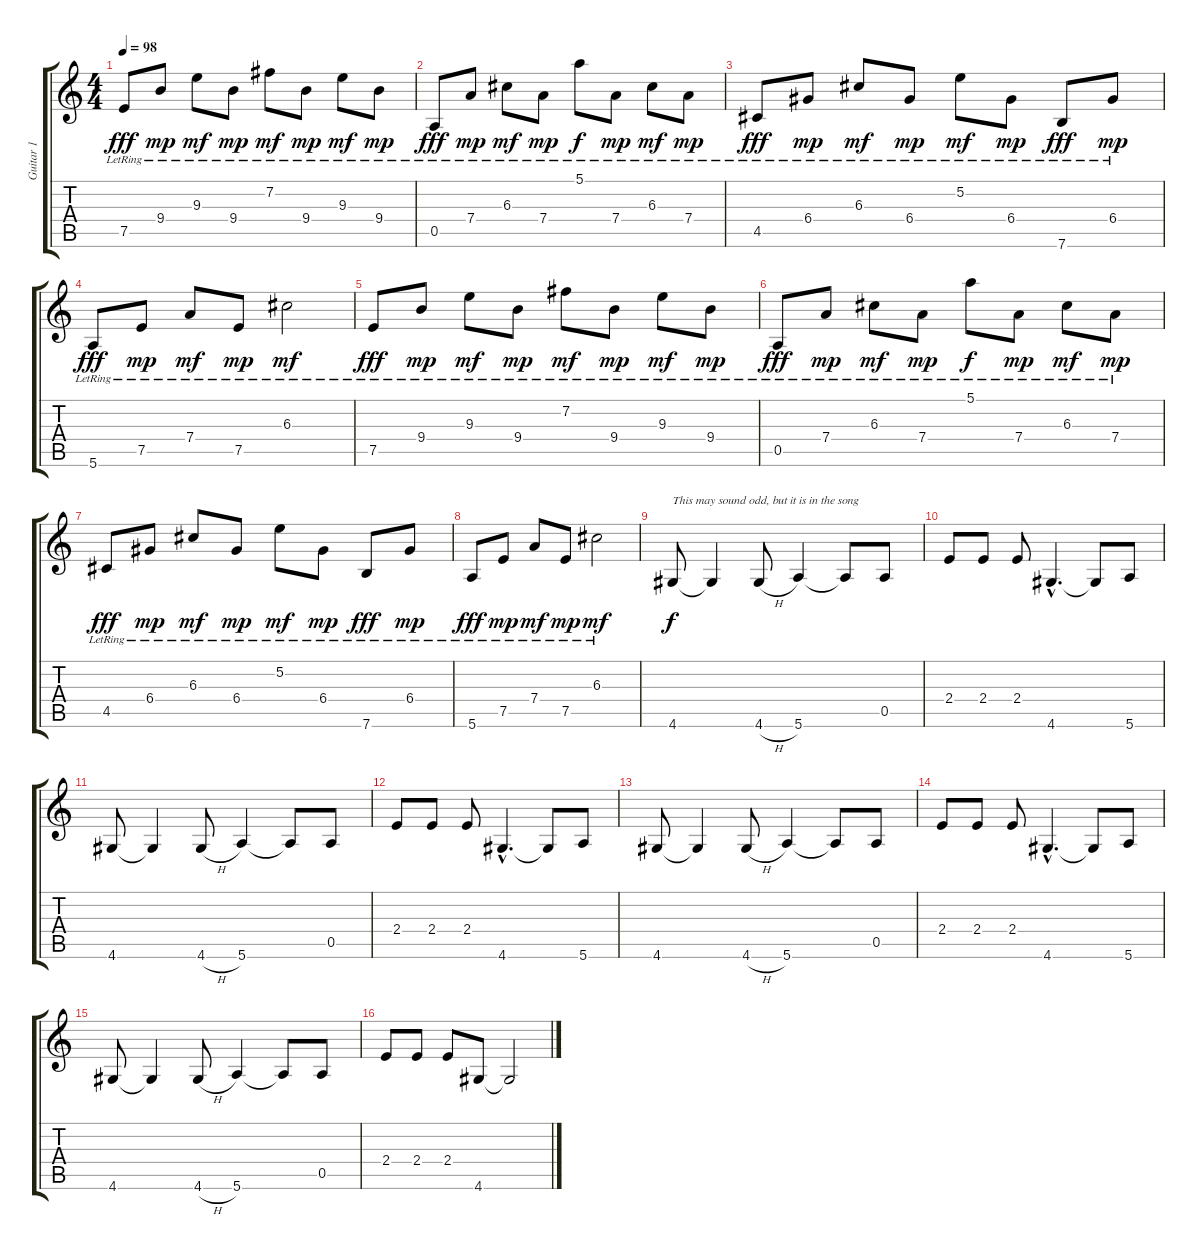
\track ("Guitar 1" "Guitar 1") {instrument electricguitarjazz}
\staff {score tabs}
\tuning (E4 B3 G3 D3 A2 E2) {hide}
\ts (4 4)
\tempo 98
\clef g2
\ks c
7.5{lr}.8{dy fff volume 14} 9.4{lr}.8{dy mp} 9.3{lr}.8{dy mf} 9.4{lr}.8{dy mp} 7.2{lr}.8{dy mf} 9.4{lr}.8{dy mp} 9.3{lr}.8{dy mf} 9.4{lr}.8{dy mp} |
0.5{lr}.8{dy fff} 7.4{lr}.8{dy mp} 6.3{lr}.8{dy mf} 7.4{lr}.8{dy mp} 5.1{lr}.8{dy f} 7.4{lr}.8{dy mp} 6.3{lr}.8{dy mf} 7.4{lr}.8{dy mp} |
4.5{lr}.8{dy fff} 6.4{lr}.8{dy mp} 6.3{lr}.8{dy mf} 6.4{lr}.8{dy mp} 5.2{lr}.8{dy mf} 6.4{lr}.8{dy mp} 7.6{lr}.8{dy fff} 6.4{lr}.8{dy mp} |
5.6{lr}.8{dy fff} 7.5{lr}.8{dy mp} 7.4{lr}.8{dy mf} 7.5{lr}.8{dy mp} 6.3{lr}.2{dy mf} |
7.5{lr}.8{dy fff} 9.4{lr}.8{dy mp} 9.3{lr}.8{dy mf} 9.4{lr}.8{dy mp} 7.2{lr}.8{dy mf} 9.4{lr}.8{dy mp} 9.3{lr}.8{dy mf} 9.4{lr}.8{dy mp} |
0.5{lr}.8{dy fff} 7.4{lr}.8{dy mp} 6.3{lr}.8{dy mf} 7.4{lr}.8{dy mp} 5.1{lr}.8{dy f} 7.4{lr}.8{dy mp} 6.3{lr}.8{dy mf} 7.4{lr}.8{dy mp} |
4.5{lr}.8{dy fff} 6.4{lr}.8{dy mp} 6.3{lr}.8{dy mf} 6.4{lr}.8{dy mp} 5.2{lr}.8{dy mf} 6.4{lr}.8{dy mp} 7.6{lr}.8{dy fff} 6.4{lr}.8{dy mp} |
5.6{lr}.8{dy fff} 7.5{lr}.8{dy mp} 7.4{lr}.8{dy mf} 7.5{lr}.8{dy mp} 6.3{lr}.2{dy mf} |
4.6.8{txt "This may sound odd, but it is in the song" dy f volume 14 instrument electricguitarjazz} 4.6{t}.4 4.6{h}.8 5.6.4 5.6{t}.8 0.5.8 |
2.4.8 2.4.8 2.4.8 4.6{hac}.4{d} 4.6{t}.8 5.6.8 |
4.6.8{volume 14 instrument electricguitarjazz} 4.6{t}.4 4.6{h}.8 5.6.4 5.6{t}.8 0.5.8 |
2.4.8 2.4.8 2.4.8 4.6{hac}.4{d} 4.6{t}.8 5.6.8 |
4.6.8{volume 14 instrument electricguitarjazz} 4.6{t}.4 4.6{h}.8 5.6.4 5.6{t}.8 0.5.8 |
2.4.8 2.4.8 2.4.8 4.6{hac}.4{d} 4.6{t}.8 5.6.8 |
4.6.8{volume 14 instrument electricguitarjazz} 4.6{t}.4 4.6{h}.8 5.6.4 5.6{t}.8 0.5.8 |
2.4.8 2.4.8 2.4.8 4.6.8 4.6{t}.2
